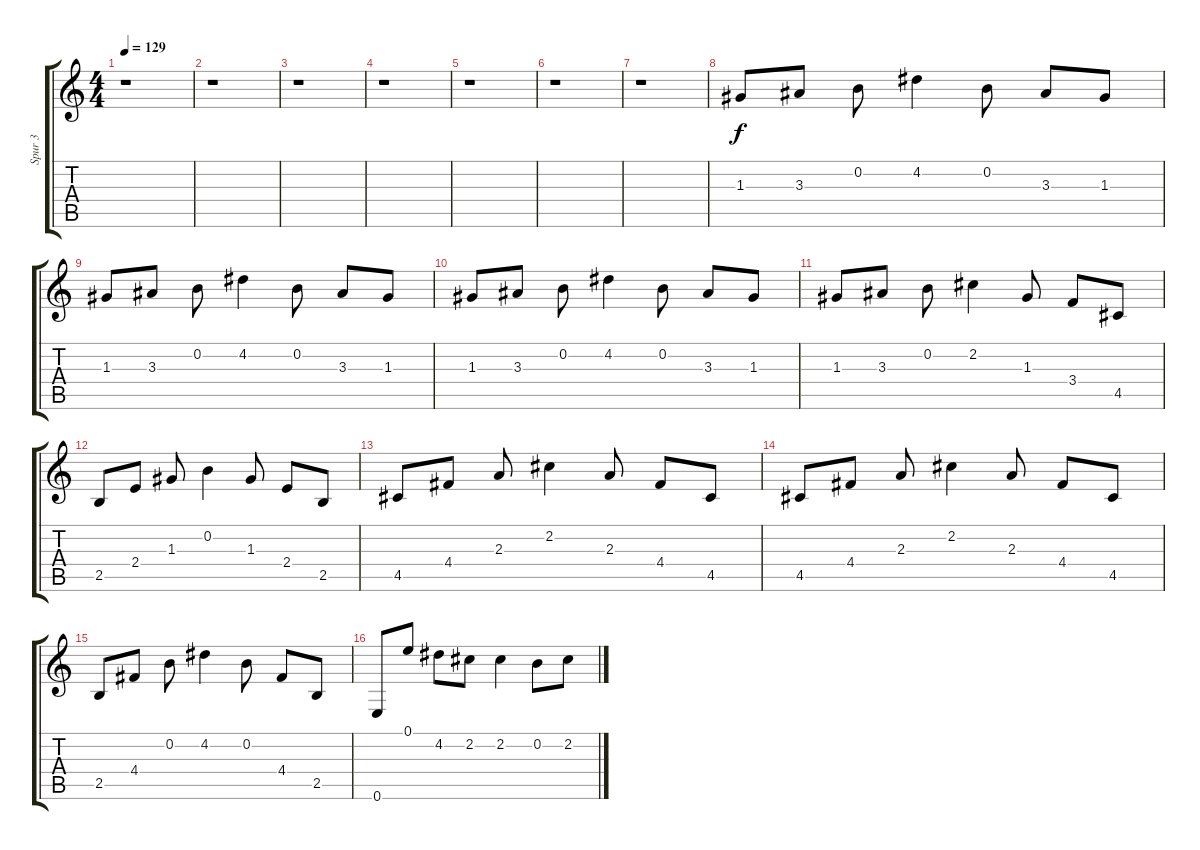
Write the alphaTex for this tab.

\track ("Spur 3" "Spur 3") {instrument overdrivenguitar}
\staff {score tabs}
\tuning (E4 B3 G3 D3 A2 E2) {hide}
\ts (4 4)
\tempo 129
\clef g2
\ks c
r.1{dy f} |
r.1 |
r.1 |
r.1 |
r.1 |
r.1 |
r.1 |
1.3.8 3.3.8 0.2.8 4.2.4 0.2.8 3.3.8 1.3.8 |
1.3.8 3.3.8 0.2.8 4.2.4 0.2.8 3.3.8 1.3.8 |
1.3.8 3.3.8 0.2.8 4.2.4 0.2.8 3.3.8 1.3.8 |
1.3.8 3.3.8 0.2.8 2.2.4 1.3.8 3.4.8 4.5.8 |
2.5.8 2.4.8 1.3.8 0.2.4 1.3.8 2.4.8 2.5.8 |
4.5.8 4.4.8 2.3.8 2.2.4 2.3.8 4.4.8 4.5.8 |
4.5.8 4.4.8 2.3.8 2.2.4 2.3.8 4.4.8 4.5.8 |
2.5.8 4.4.8 0.2.8 4.2.4 0.2.8 4.4.8 2.5.8 |
0.6.8 0.1.8 4.2.8 2.2.8 2.2.4 0.2.8 2.2.8
